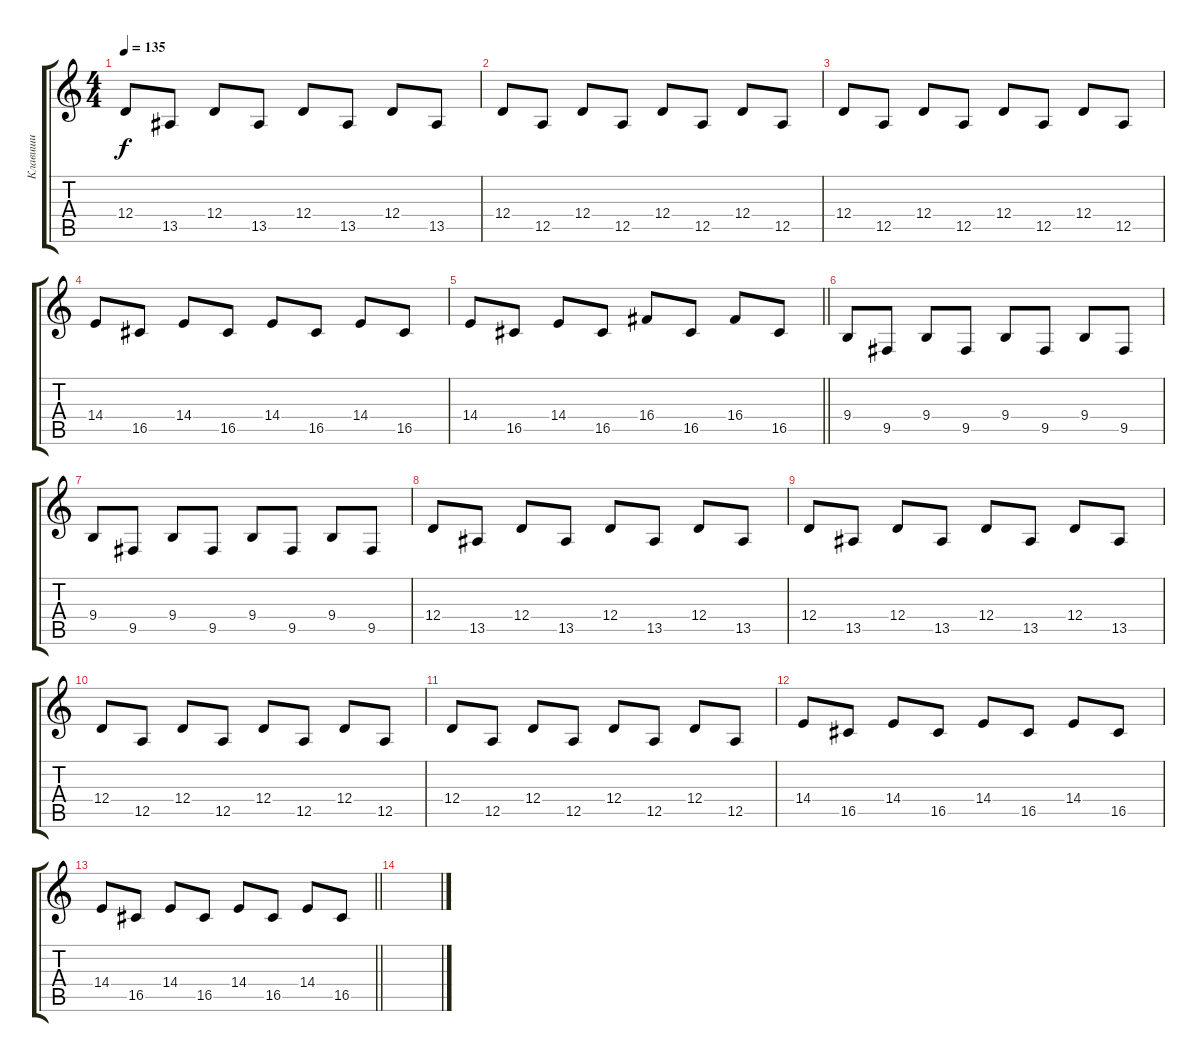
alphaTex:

\track ("Клавиши" "Клавиши") {instrument electricpiano1}
\staff {score tabs}
\tuning (E4 B3 G3 D3 A2 E2) {hide}
\ts (4 4)
\tempo 135
\clef g2
\ks c
12.4.8{dy f} 13.5.8 12.4.8 13.5.8 12.4.8 13.5.8 12.4.8 13.5.8 |
12.4.8 12.5.8 12.4.8 12.5.8 12.4.8 12.5.8 12.4.8 12.5.8 |
12.4.8 12.5.8 12.4.8 12.5.8 12.4.8 12.5.8 12.4.8 12.5.8 |
14.4.8 16.5.8 14.4.8 16.5.8 14.4.8 16.5.8 14.4.8 16.5.8 |
\barLineRight lightlight
14.4.8 16.5.8 14.4.8 16.5.8 16.4.8 16.5.8 16.4.8 16.5.8 |
\section ("" " ")
9.4.8 9.5.8 9.4.8 9.5.8 9.4.8 9.5.8 9.4.8 9.5.8 |
9.4.8 9.5.8 9.4.8 9.5.8 9.4.8 9.5.8 9.4.8 9.5.8 |
12.4.8 13.5.8 12.4.8 13.5.8 12.4.8 13.5.8 12.4.8 13.5.8 |
12.4.8 13.5.8 12.4.8 13.5.8 12.4.8 13.5.8 12.4.8 13.5.8 |
12.4.8 12.5.8 12.4.8 12.5.8 12.4.8 12.5.8 12.4.8 12.5.8 |
12.4.8 12.5.8 12.4.8 12.5.8 12.4.8 12.5.8 12.4.8 12.5.8 |
14.4.8 16.5.8 14.4.8 16.5.8 14.4.8 16.5.8 14.4.8 16.5.8 |
\barLineRight lightlight
14.4.8 16.5.8 14.4.8 16.5.8 14.4.8 16.5.8 14.4.8 16.5.8 |
\section ("" " ")
